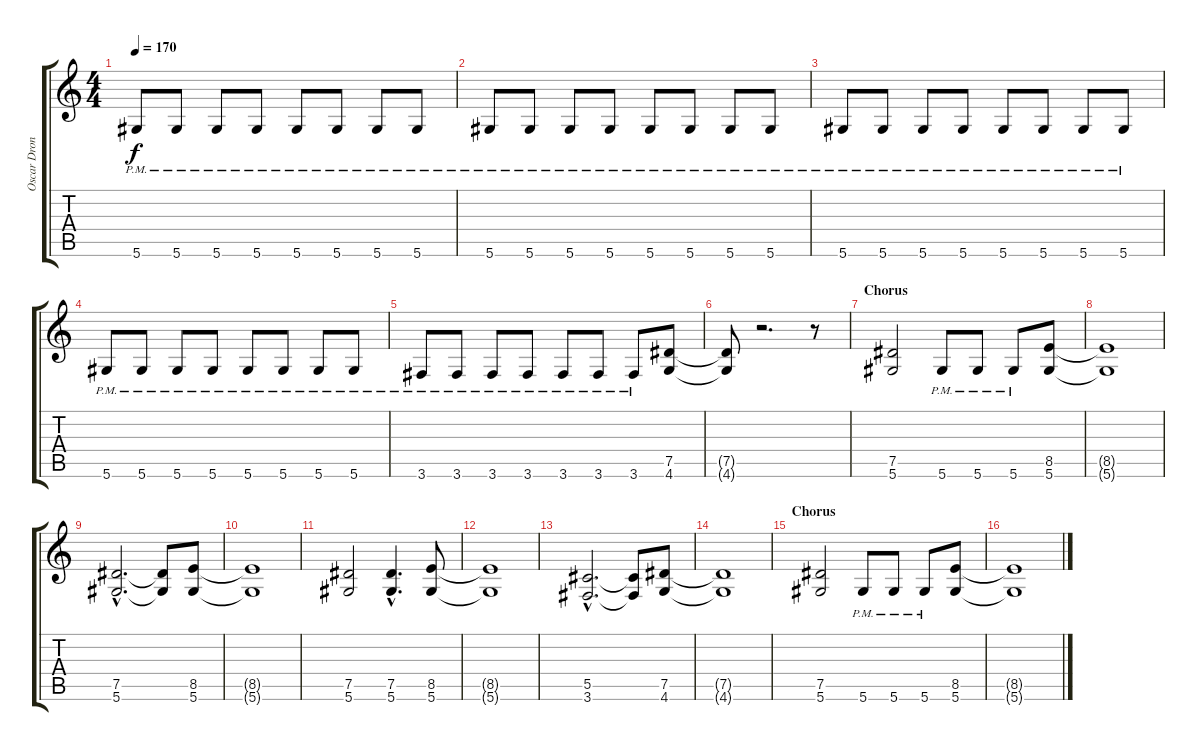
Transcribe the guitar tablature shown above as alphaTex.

\track ("Oscar Dronjak" "Oscar Dron") {instrument distortionguitar}
\staff {score tabs}
\tuning (Eb4 Bb3 Gb3 Db3 Ab2 Eb2) {hide}
\ts (4 4)
\tempo 170
\clef g2
\ks c
5.6{pm}.8{dy f} 5.6{pm}.8 5.6{pm}.8 5.6{pm}.8 5.6{pm}.8 5.6{pm}.8 5.6{pm}.8 5.6{pm}.8 |
5.6{pm}.8 5.6{pm}.8 5.6{pm}.8 5.6{pm}.8 5.6{pm}.8 5.6{pm}.8 5.6{pm}.8 5.6{pm}.8 |
5.6{pm}.8 5.6{pm}.8 5.6{pm}.8 5.6{pm}.8 5.6{pm}.8 5.6{pm}.8 5.6{pm}.8 5.6{pm}.8 |
5.6{pm}.8 5.6{pm}.8 5.6{pm}.8 5.6{pm}.8 5.6{pm}.8 5.6{pm}.8 5.6{pm}.8 5.6{pm}.8 |
3.6{pm}.8 3.6{pm}.8 3.6{pm}.8 3.6{pm}.8 3.6{pm}.8 3.6{pm}.8 3.6{pm}.8 (7.5 4.6).8 |
(7.5{t} 4.6{t}).8 r.2{d} r.8 |
\section ("" "Chorus")
(7.5 5.6).2 5.6{pm}.8 5.6{pm}.8 5.6{pm}.8 (8.5 5.6).8 |
(8.5{t} 5.6{t}).1 |
(7.5{hac} 5.6{hac}).2{d} (7.5{t} 5.6{t}).8 (8.5 5.6).8 |
(8.5{t} 5.6{t}).1 |
(7.5 5.6).2 (7.5{hac} 5.6{hac}).4{d} (8.5 5.6).8 |
(8.5{t} 5.6{t}).1 |
(5.5{hac} 3.6{hac}).2{d} (5.5{t} 3.6{t}).8 (7.5 4.6).8 |
(7.5{t} 4.6{t}).1 |
\section ("" "Chorus")
(7.5 5.6).2 5.6{pm}.8 5.6{pm}.8 5.6{pm}.8 (8.5 5.6).8 |
(8.5{t} 5.6{t}).1
